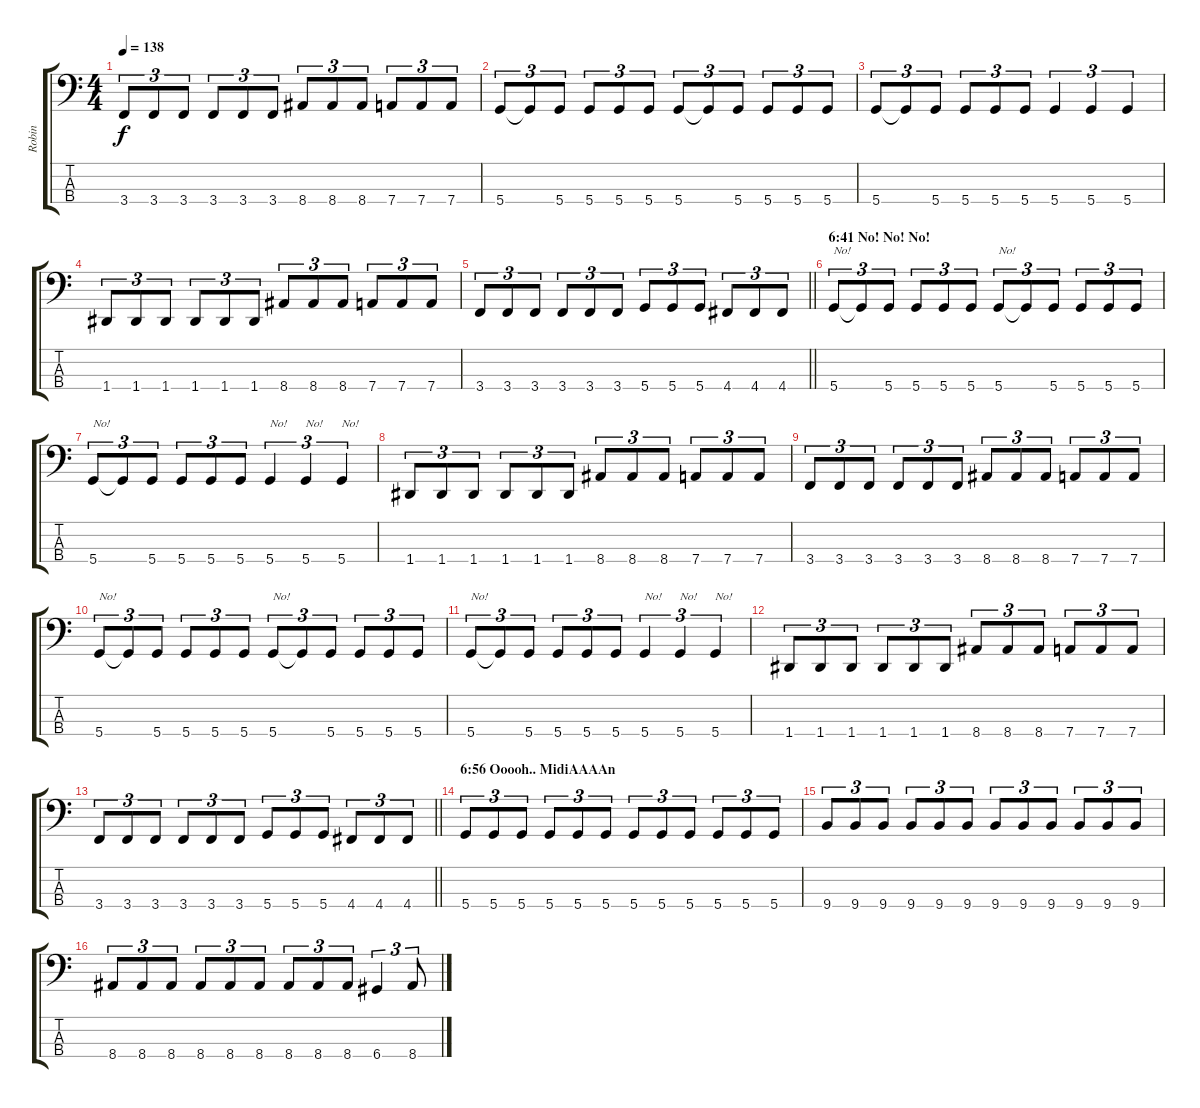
\track ("Robin" "Robin") {instrument electricbasspick}
\staff {score tabs}
\tuning (F2 C2 G1 D1) {hide}
\ts (4 4)
\tempo 138
\clef f4
\ks c
3.4.8{tu (3 2) dy f} 3.4.8{tu (3 2)} 3.4.8{tu (3 2)} 3.4.8{tu (3 2)} 3.4.8{tu (3 2)} 3.4.8{tu (3 2)} 8.4.8{tu (3 2)} 8.4.8{tu (3 2)} 8.4.8{tu (3 2)} 7.4.8{tu (3 2)} 7.4.8{tu (3 2)} 7.4.8{tu (3 2)} |
5.4.8{tu (3 2)} 5.4{t}.8{tu (3 2)} 5.4.8{tu (3 2)} 5.4.8{tu (3 2)} 5.4.8{tu (3 2)} 5.4.8{tu (3 2)} 5.4.8{tu (3 2)} 5.4{t}.8{tu (3 2)} 5.4.8{tu (3 2)} 5.4.8{tu (3 2)} 5.4.8{tu (3 2)} 5.4.8{tu (3 2)} |
5.4.8{tu (3 2)} 5.4{t}.8{tu (3 2)} 5.4.8{tu (3 2)} 5.4.8{tu (3 2)} 5.4.8{tu (3 2)} 5.4.8{tu (3 2)} 5.4.4{tu (3 2)} 5.4.4{tu (3 2)} 5.4.4{tu (3 2)} |
1.4.8{tu (3 2)} 1.4.8{tu (3 2)} 1.4.8{tu (3 2)} 1.4.8{tu (3 2)} 1.4.8{tu (3 2)} 1.4.8{tu (3 2)} 8.4.8{tu (3 2)} 8.4.8{tu (3 2)} 8.4.8{tu (3 2)} 7.4.8{tu (3 2)} 7.4.8{tu (3 2)} 7.4.8{tu (3 2)} |
\barLineRight lightlight
3.4.8{tu (3 2)} 3.4.8{tu (3 2)} 3.4.8{tu (3 2)} 3.4.8{tu (3 2)} 3.4.8{tu (3 2)} 3.4.8{tu (3 2)} 5.4.8{tu (3 2)} 5.4.8{tu (3 2)} 5.4.8{tu (3 2)} 4.4.8{tu (3 2)} 4.4.8{tu (3 2)} 4.4.8{tu (3 2)} |
\section ("" "6:41 No! No! No!")
5.4.8{tu (3 2) txt "No!"} 5.4{t}.8{tu (3 2)} 5.4.8{tu (3 2)} 5.4.8{tu (3 2)} 5.4.8{tu (3 2)} 5.4.8{tu (3 2)} 5.4.8{tu (3 2) txt "No!"} 5.4{t}.8{tu (3 2)} 5.4.8{tu (3 2)} 5.4.8{tu (3 2)} 5.4.8{tu (3 2)} 5.4.8{tu (3 2)} |
5.4.8{tu (3 2) txt "No!"} 5.4{t}.8{tu (3 2)} 5.4.8{tu (3 2)} 5.4.8{tu (3 2)} 5.4.8{tu (3 2)} 5.4.8{tu (3 2)} 5.4.4{tu (3 2) txt "No!"} 5.4.4{tu (3 2) txt "No!"} 5.4.4{tu (3 2) txt "No!"} |
1.4.8{tu (3 2)} 1.4.8{tu (3 2)} 1.4.8{tu (3 2)} 1.4.8{tu (3 2)} 1.4.8{tu (3 2)} 1.4.8{tu (3 2)} 8.4.8{tu (3 2)} 8.4.8{tu (3 2)} 8.4.8{tu (3 2)} 7.4.8{tu (3 2)} 7.4.8{tu (3 2)} 7.4.8{tu (3 2)} |
3.4.8{tu (3 2)} 3.4.8{tu (3 2)} 3.4.8{tu (3 2)} 3.4.8{tu (3 2)} 3.4.8{tu (3 2)} 3.4.8{tu (3 2)} 8.4.8{tu (3 2)} 8.4.8{tu (3 2)} 8.4.8{tu (3 2)} 7.4.8{tu (3 2)} 7.4.8{tu (3 2)} 7.4.8{tu (3 2)} |
5.4.8{tu (3 2) txt "No!"} 5.4{t}.8{tu (3 2)} 5.4.8{tu (3 2)} 5.4.8{tu (3 2)} 5.4.8{tu (3 2)} 5.4.8{tu (3 2)} 5.4.8{tu (3 2) txt "No!"} 5.4{t}.8{tu (3 2)} 5.4.8{tu (3 2)} 5.4.8{tu (3 2)} 5.4.8{tu (3 2)} 5.4.8{tu (3 2)} |
5.4.8{tu (3 2) txt "No!"} 5.4{t}.8{tu (3 2)} 5.4.8{tu (3 2)} 5.4.8{tu (3 2)} 5.4.8{tu (3 2)} 5.4.8{tu (3 2)} 5.4.4{tu (3 2) txt "No!"} 5.4.4{tu (3 2) txt "No!"} 5.4.4{tu (3 2) txt "No!"} |
1.4.8{tu (3 2)} 1.4.8{tu (3 2)} 1.4.8{tu (3 2)} 1.4.8{tu (3 2)} 1.4.8{tu (3 2)} 1.4.8{tu (3 2)} 8.4.8{tu (3 2)} 8.4.8{tu (3 2)} 8.4.8{tu (3 2)} 7.4.8{tu (3 2)} 7.4.8{tu (3 2)} 7.4.8{tu (3 2)} |
\barLineRight lightlight
3.4.8{tu (3 2)} 3.4.8{tu (3 2)} 3.4.8{tu (3 2)} 3.4.8{tu (3 2)} 3.4.8{tu (3 2)} 3.4.8{tu (3 2)} 5.4.8{tu (3 2)} 5.4.8{tu (3 2)} 5.4.8{tu (3 2)} 4.4.8{tu (3 2)} 4.4.8{tu (3 2)} 4.4.8{tu (3 2)} |
\section ("" "6:56 Ooooh.. MidiAAAAn")
5.4.8{tu (3 2)} 5.4.8{tu (3 2)} 5.4.8{tu (3 2)} 5.4.8{tu (3 2)} 5.4.8{tu (3 2)} 5.4.8{tu (3 2)} 5.4.8{tu (3 2)} 5.4.8{tu (3 2)} 5.4.8{tu (3 2)} 5.4.8{tu (3 2)} 5.4.8{tu (3 2)} 5.4.8{tu (3 2)} |
9.4.8{tu (3 2)} 9.4.8{tu (3 2)} 9.4.8{tu (3 2)} 9.4.8{tu (3 2)} 9.4.8{tu (3 2)} 9.4.8{tu (3 2)} 9.4.8{tu (3 2)} 9.4.8{tu (3 2)} 9.4.8{tu (3 2)} 9.4.8{tu (3 2)} 9.4.8{tu (3 2)} 9.4.8{tu (3 2)} |
8.4.8{tu (3 2)} 8.4.8{tu (3 2)} 8.4.8{tu (3 2)} 8.4.8{tu (3 2)} 8.4.8{tu (3 2)} 8.4.8{tu (3 2)} 8.4.8{tu (3 2)} 8.4.8{tu (3 2)} 8.4.8{tu (3 2)} 6.4.4{tu (3 2)} 8.4.8{tu (3 2)}
